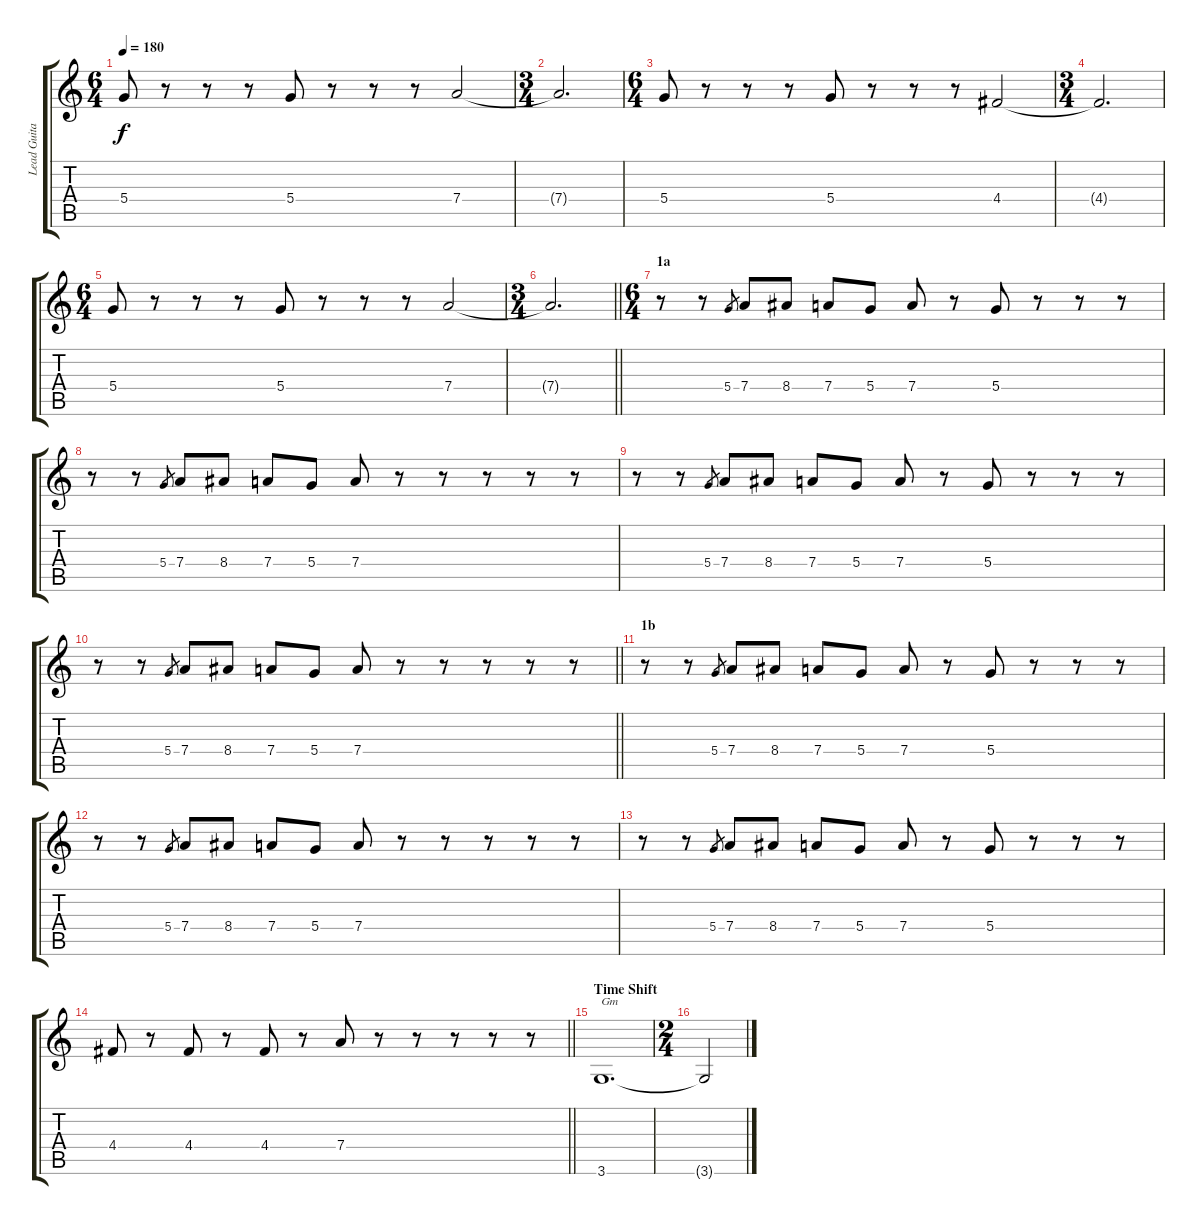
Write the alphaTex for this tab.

\track ("Lead Guitar" "Lead Guita") {instrument acousticguitarsteel}
\staff {score tabs}
\tuning (E4 B3 G3 D3 A2 E2) {hide}
\ts (6 4)
\tempo 180
\clef g2
\ks c
5.4.8{dy f} r.8 r.8 r.8 5.4.8 r.8 r.8 r.8 7.4.2 |
\ts (3 4)
7.4{t}.2{d} |
\ts (6 4)
5.4.8 r.8 r.8 r.8 5.4.8 r.8 r.8 r.8 4.4.2 |
\ts (3 4)
4.4{t}.2{d} |
\ts (6 4)
5.4.8 r.8 r.8 r.8 5.4.8 r.8 r.8 r.8 7.4.2 |
\ts (3 4)
\barLineRight lightlight
7.4{t}.2{d} |
\ts (6 4)
\section ("" "1a")
r.8 r.8 5.4.8{gr} 7.4.8 8.4.8 7.4.8 5.4.8 7.4.8 r.8 5.4.8 r.8 r.8 r.8 |
r.8 r.8 5.4.8{gr} 7.4.8 8.4.8 7.4.8 5.4.8 7.4.8 r.8 r.8 r.8 r.8 r.8 |
r.8 r.8 5.4.8{gr} 7.4.8 8.4.8 7.4.8 5.4.8 7.4.8 r.8 5.4.8 r.8 r.8 r.8 |
\barLineRight lightlight
r.8 r.8 5.4.8{gr} 7.4.8 8.4.8 7.4.8 5.4.8 7.4.8 r.8 r.8 r.8 r.8 r.8 |
\section ("" "1b")
r.8 r.8 5.4.8{gr} 7.4.8 8.4.8 7.4.8 5.4.8 7.4.8 r.8 5.4.8 r.8 r.8 r.8 |
r.8 r.8 5.4.8{gr} 7.4.8 8.4.8 7.4.8 5.4.8 7.4.8 r.8 r.8 r.8 r.8 r.8 |
r.8 r.8 5.4.8{gr} 7.4.8 8.4.8 7.4.8 5.4.8 7.4.8 r.8 5.4.8 r.8 r.8 r.8 |
\barLineRight lightlight
4.4.8 r.8 4.4.8 r.8 4.4.8 r.8 7.4.8 r.8 r.8 r.8 r.8 r.8 |
\section ("" "Time Shift")
3.6.1{d txt "Gm"} |
\ts (2 4)
3.6{t}.2
